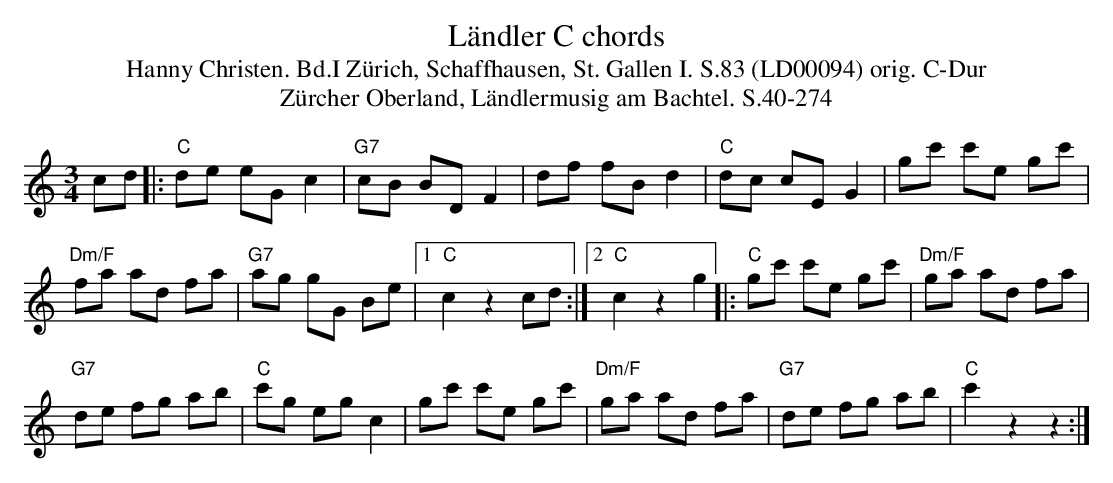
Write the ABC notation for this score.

X:1
T: L\"andler C chords
T:Hanny Christen. Bd.I Zürich, Schaffhausen, St. Gallen I. S.83 (LD00094) orig. C-Dur
T: Z\"urcher Oberland, L\"andlermusig am Bachtel. S.40-274
M:3/4
L:1/8
K:C %%MIDI gchordon
cd |: "C"de eGc2 | "G7"cB BDF2 | df fBd2 | "C"dc cEG2 | gc' c'e gc' |
"Dm/F"fa ad fa | "G7"ag gG Be |1 "C"c2z2cd :|2 "C"c2z2g2 |: "C"gc' c'e gc' | "Dm/F"ga ad fa |
"G7"de fg ab | "C"c'g egc2 | gc' c'e gc' | "Dm/F"ga ad fa | "G7"de fg ab | "C"c'2z2z2 :|
